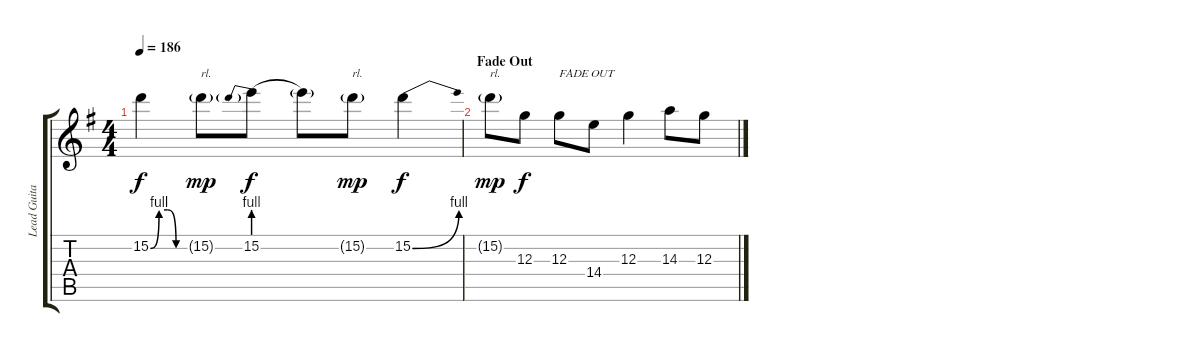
\track ("Lead Guitar" "Lead Guita") {instrument distortionguitar}
\staff {score tabs}
\tuning (E4 B3 G3 D3 A2 E2) {hide}
\ts (4 4)
\tempo 186
\clef g2
\ks g
15.2{be (custom 0 0 15 4 30 4 45 0 60 0)}.4{dy f} 15.2{g}.8{txt "rl." dy mp} 15.2{be (prebend 0 4 60 4)}.8{dy f} 15.2{t}.8 15.2{g}.8{txt "rl." dy mp} 15.2{be (bend 0 0 60 4)}.4{dy f} |
\section ("" "Fade Out")
15.2{g}.8{txt "rl." dy mp} 12.3.8{dy f} 12.3.8{txt "FADE OUT"} 14.4.8 12.3.4 14.3.8 12.3.8
